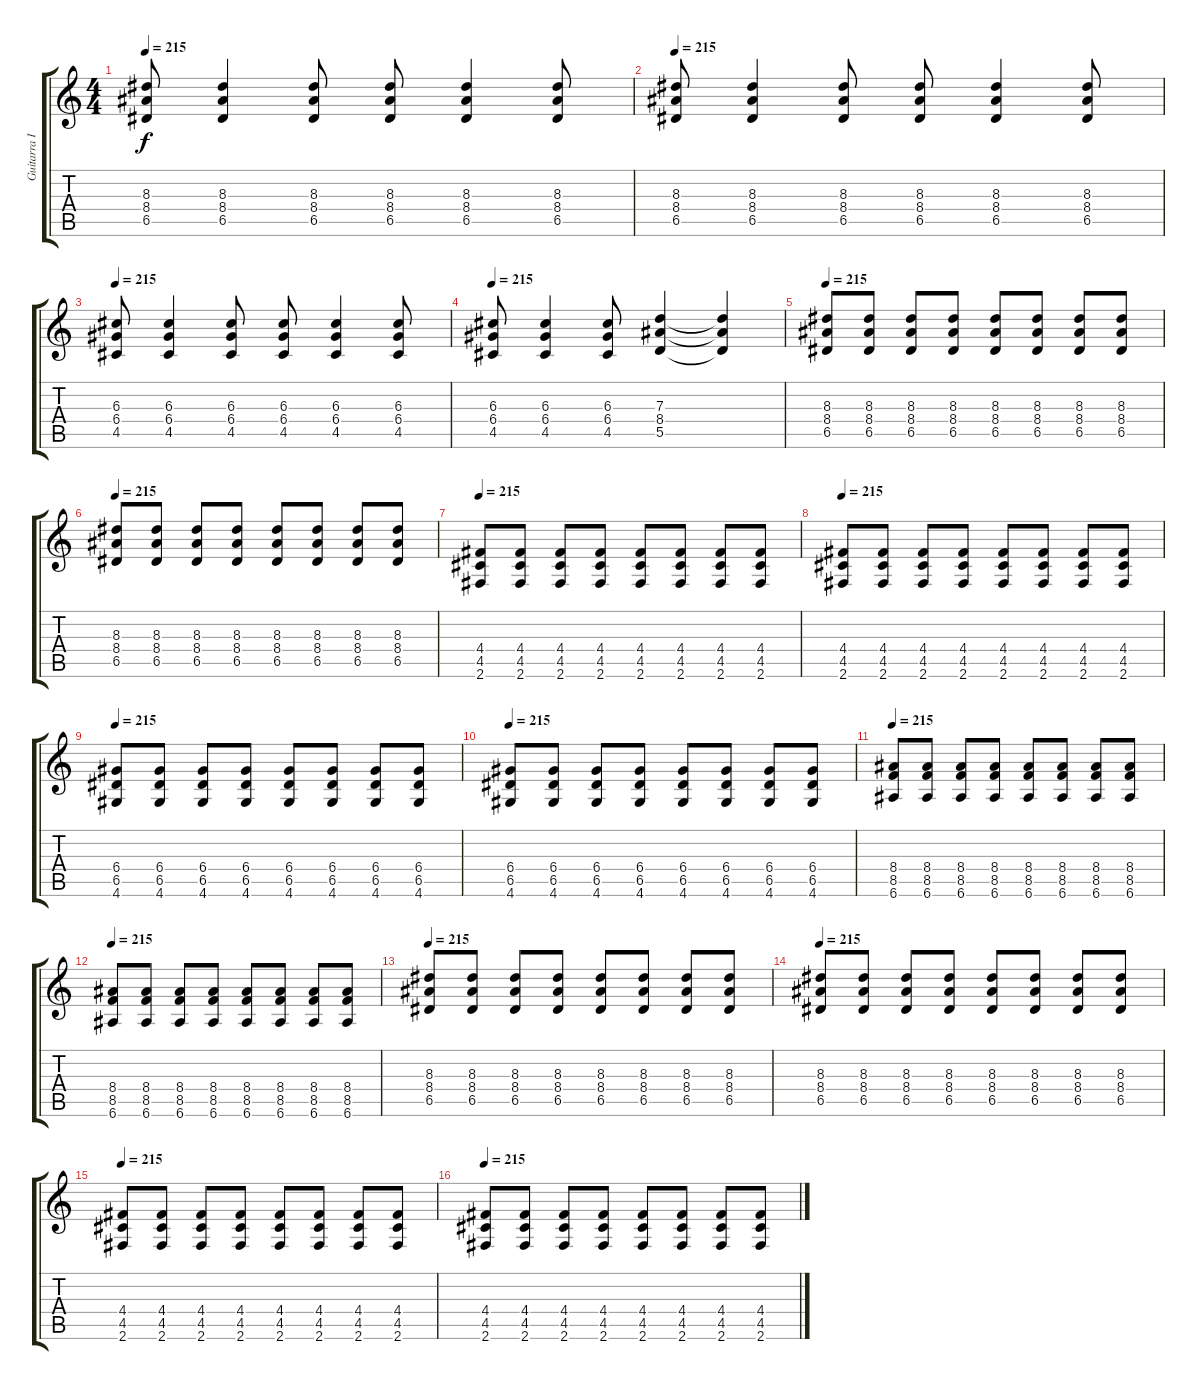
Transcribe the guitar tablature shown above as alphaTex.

\track ("Guitarra II" "Guitarra I") {instrument distortionguitar}
\staff {score tabs}
\tuning (E4 B3 G3 D3 A2 E2) {hide}
\ts (4 4)
\tempo 215
\clef g2
\ks c
(8.3 8.4 6.5).8{dy f} (8.3 8.4 6.5).4 (8.3 8.4 6.5).8 (8.3 8.4 6.5).8 (8.3 8.4 6.5).4 (8.3 8.4 6.5).8 |
\tempo 215
(8.3 8.4 6.5).8 (8.3 8.4 6.5).4 (8.3 8.4 6.5).8 (8.3 8.4 6.5).8 (8.3 8.4 6.5).4 (8.3 8.4 6.5).8 |
\tempo 215
(6.3 6.4 4.5).8 (6.3 6.4 4.5).4 (6.3 6.4 4.5).8 (6.3 6.4 4.5).8 (6.3 6.4 4.5).4 (6.3 6.4 4.5).8 |
\tempo 215
(6.3 6.4 4.5).8 (6.3 6.4 4.5).4 (6.3 6.4 4.5).8 (7.3 8.4 5.5).4 (7.3{t} 8.4{t} 5.5{t}).4 |
\tempo 215
(8.3 8.4 6.5).8 (8.3 8.4 6.5).8 (8.3 8.4 6.5).8 (8.3 8.4 6.5).8 (8.3 8.4 6.5).8 (8.3 8.4 6.5).8 (8.3 8.4 6.5).8 (8.3 8.4 6.5).8 |
\tempo 215
(8.3 8.4 6.5).8 (8.3 8.4 6.5).8 (8.3 8.4 6.5).8 (8.3 8.4 6.5).8 (8.3 8.4 6.5).8 (8.3 8.4 6.5).8 (8.3 8.4 6.5).8 (8.3 8.4 6.5).8 |
\tempo 215
(4.4 4.5 2.6).8 (4.4 4.5 2.6).8 (4.4 4.5 2.6).8 (4.4 4.5 2.6).8 (4.4 4.5 2.6).8 (4.4 4.5 2.6).8 (4.4 4.5 2.6).8 (4.4 4.5 2.6).8 |
\tempo 215
(4.4 4.5 2.6).8 (4.4 4.5 2.6).8 (4.4 4.5 2.6).8 (4.4 4.5 2.6).8 (4.4 4.5 2.6).8 (4.4 4.5 2.6).8 (4.4 4.5 2.6).8 (4.4 4.5 2.6).8 |
\tempo 215
(6.4 6.5 4.6).8 (6.4 6.5 4.6).8 (6.4 6.5 4.6).8 (6.4 6.5 4.6).8 (6.4 6.5 4.6).8 (6.4 6.5 4.6).8 (6.4 6.5 4.6).8 (6.4 6.5 4.6).8 |
\tempo 215
(6.4 6.5 4.6).8 (6.4 6.5 4.6).8 (6.4 6.5 4.6).8 (6.4 6.5 4.6).8 (6.4 6.5 4.6).8 (6.4 6.5 4.6).8 (6.4 6.5 4.6).8 (6.4 6.5 4.6).8 |
\tempo 215
(8.4 8.5 6.6).8 (8.4 8.5 6.6).8 (8.4 8.5 6.6).8 (8.4 8.5 6.6).8 (8.4 8.5 6.6).8 (8.4 8.5 6.6).8 (8.4 8.5 6.6).8 (8.4 8.5 6.6).8 |
\tempo 215
(8.4 8.5 6.6).8 (8.4 8.5 6.6).8 (8.4 8.5 6.6).8 (8.4 8.5 6.6).8 (8.4 8.5 6.6).8 (8.4 8.5 6.6).8 (8.4 8.5 6.6).8 (8.4 8.5 6.6).8 |
\tempo 215
(8.3 8.4 6.5).8 (8.3 8.4 6.5).8 (8.3 8.4 6.5).8 (8.3 8.4 6.5).8 (8.3 8.4 6.5).8 (8.3 8.4 6.5).8 (8.3 8.4 6.5).8 (8.3 8.4 6.5).8 |
\tempo 215
(8.3 8.4 6.5).8 (8.3 8.4 6.5).8 (8.3 8.4 6.5).8 (8.3 8.4 6.5).8 (8.3 8.4 6.5).8 (8.3 8.4 6.5).8 (8.3 8.4 6.5).8 (8.3 8.4 6.5).8 |
\tempo 215
(4.4 4.5 2.6).8 (4.4 4.5 2.6).8 (4.4 4.5 2.6).8 (4.4 4.5 2.6).8 (4.4 4.5 2.6).8 (4.4 4.5 2.6).8 (4.4 4.5 2.6).8 (4.4 4.5 2.6).8 |
\tempo 215
(4.4 4.5 2.6).8 (4.4 4.5 2.6).8 (4.4 4.5 2.6).8 (4.4 4.5 2.6).8 (4.4 4.5 2.6).8 (4.4 4.5 2.6).8 (4.4 4.5 2.6).8 (4.4 4.5 2.6).8
